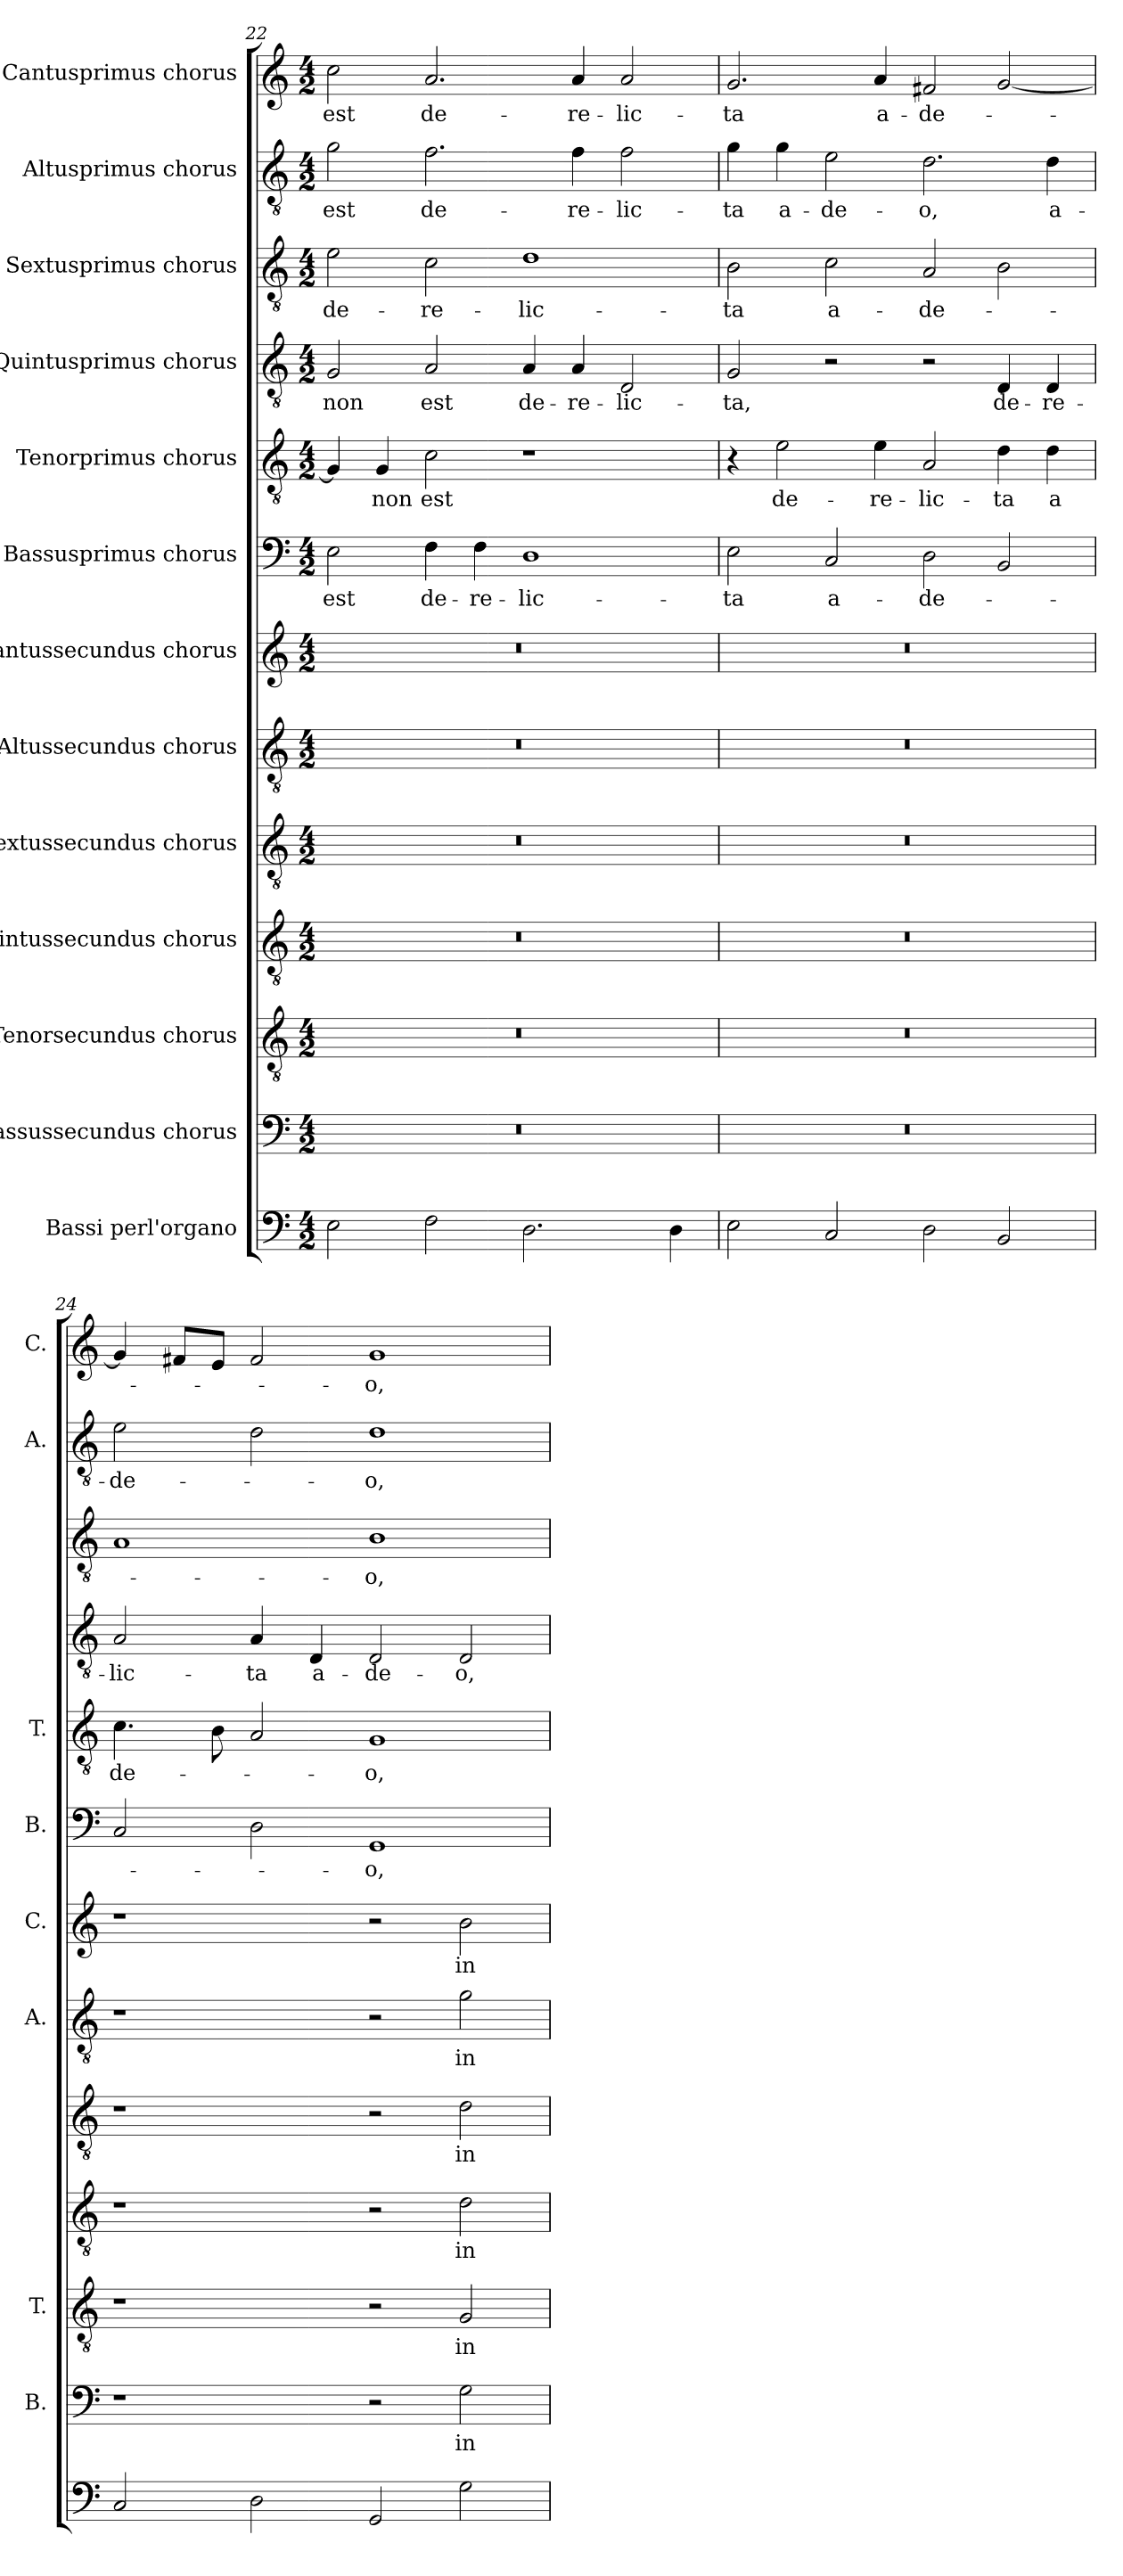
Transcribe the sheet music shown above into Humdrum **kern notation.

**kern	**kern	**text	**kern	**text	**kern	**text	**kern	**text	**kern	**text	**kern	**text	**kern	**text	**kern	**text	**kern	**text	**kern	**text	**kern	**text	**kern	**text
*part13	*part12	*part12	*part11	*part11	*part10	*part10	*part9	*part9	*part8	*part8	*part7	*part7	*part6	*part6	*part5	*part5	*part4	*part4	*part3	*part3	*part2	*part2	*part1	*part1
*staff13	*staff12	*staff12	*staff11	*staff11	*staff10	*staff10	*staff9	*staff9	*staff8	*staff8	*staff7	*staff7	*staff6	*staff6	*staff5	*staff5	*staff4	*staff4	*staff3	*staff3	*staff2	*staff2	*staff1	*staff1
*I"Bassi perl'organo	*I"Bassussecundus chorus	*	*I"Tenorsecundus chorus	*	*I"Quintussecundus chorus	*	*I"Sextussecundus chorus	*	*I"Altussecundus chorus	*	*I"Cantussecundus chorus	*	*I"Bassusprimus chorus	*	*I"Tenorprimus chorus	*	*I"Quintusprimus chorus	*	*I"Sextusprimus chorus	*	*I"Altusprimus chorus	*	*I"Cantusprimus chorus	*
*	*I'B.	*	*I'T.	*	*	*	*	*	*I'A.	*	*I'C.	*	*I'B.	*	*I'T.	*	*	*	*	*	*I'A.	*	*I'C.	*
*clefF4	*clefF4	*	*clefGv2	*	*clefGv2	*	*clefGv2	*	*clefGv2	*	*clefG2	*	*clefF4	*	*clefGv2	*	*clefGv2	*	*clefGv2	*	*clefGv2	*	*clefG2	*
*	*	*	*ITrd7c12	*	*ITrd7c12	*	*ITrd7c12	*	*ITrd7c12	*	*	*	*	*	*ITrd7c12	*	*ITrd7c12	*	*ITrd7c12	*	*ITrd7c12	*	*	*
*k[]	*k[]	*	*k[]	*	*k[]	*	*k[]	*	*k[]	*	*k[]	*	*k[]	*	*k[]	*	*k[]	*	*k[]	*	*k[]	*	*k[]	*
*C:	*C:	*	*C:	*	*C:	*	*C:	*	*C:	*	*C:	*	*C:	*	*C:	*	*C:	*	*C:	*	*C:	*	*C:	*
*M4/2	*M4/2	*	*M4/2	*	*M4/2	*	*M4/2	*	*M4/2	*	*M4/2	*	*M4/2	*	*M4/2	*	*M4/2	*	*M4/2	*	*M4/2	*	*M4/2	*
=22	=22	=22	=22	=22	=22	=22	=22	=22	=22	=22	=22	=22	=22	=22	=22	=22	=22	=22	=22	=22	=22	=22	=22	=22
!	!LO:N:vis=1	!	!LO:N:vis=1	!	!LO:N:vis=1	!	!LO:N:vis=1	!	!LO:N:vis=1	!	!LO:N:vis=1	!	!	!LO:LY:b	!	!	!	!LO:LY:b	!	!LO:LY:b	!	!LO:LY:b	!	!LO:LY:b
2E\	0r	.	0r	.	0r	.	0r	.	0r	.	0r	.	2E\	est	4GG/]	.	2GG/	non	2E\	de-	2G\	est	2cc\	est
!	!	!	!	!	!	!	!	!	!	!	!	!	!	!	!	!LO:LY:b	!	!	!	!	!	!	!	!
.	.	.	.	.	.	.	.	.	.	.	.	.	.	.	4GG/	non	.	.	.	.	.	.	.	.
!	!	!	!	!	!	!	!	!	!	!	!	!	!	!LO:LY:b	!	!LO:LY:b	!	!LO:LY:b	!	!LO:LY:b	!	!LO:LY:b	!	!LO:LY:b
2F\	.	.	.	.	.	.	.	.	.	.	.	.	4F\	de-	2C\	est	2AA/	est	2C\	-re-	2.F\	de-	2.a/	de-
!	!	!	!	!	!	!	!	!	!	!	!	!	!	!LO:LY:b	!	!	!	!	!	!	!	!	!	!
.	.	.	.	.	.	.	.	.	.	.	.	.	4F\	-re-	.	.	.	.	.	.	.	.	.	.
!	!	!	!	!	!	!	!	!	!	!	!	!	!	!LO:LY:b	!	!	!	!LO:LY:b	!	!LO:LY:b	!	!	!	!
2.D\	.	.	.	.	.	.	.	.	.	.	.	.	1D	-lic-	1r	.	4AA/	de-	1D	-lic-	.	.	.	.
!	!	!	!	!	!	!	!	!	!	!	!	!	!	!	!	!	!	!LO:LY:b	!	!	!	!LO:LY:b	!	!LO:LY:b
.	.	.	.	.	.	.	.	.	.	.	.	.	.	.	.	.	4AA/	-re-	.	.	4F\	-re-	4a/	-re-
!	!	!	!	!	!	!	!	!	!	!	!	!	!	!	!	!	!	!LO:LY:b	!	!	!	!LO:LY:b	!	!LO:LY:b
.	.	.	.	.	.	.	.	.	.	.	.	.	.	.	.	.	2DD/	-lic-	.	.	2F\	-lic-	2a/	-lic-
4D\	.	.	.	.	.	.	.	.	.	.	.	.	.	.	.	.	.	.	.	.	.	.	.	.
=23	=23	=23	=23	=23	=23	=23	=23	=23	=23	=23	=23	=23	=23	=23	=23	=23	=23	=23	=23	=23	=23	=23	=23	=23
!	!LO:N:vis=1	!	!LO:N:vis=1	!	!LO:N:vis=1	!	!LO:N:vis=1	!	!LO:N:vis=1	!	!LO:N:vis=1	!	!	!LO:LY:b	!	!	!	!LO:LY:b	!	!LO:LY:b	!	!LO:LY:b	!	!LO:LY:b
2E\	0r	.	0r	.	0r	.	0r	.	0r	.	0r	.	2E\	-ta	4r	.	2GG/	-ta,	2BB\	-ta	4G\	-ta	2.g/	-ta
!	!	!	!	!	!	!	!	!	!	!	!	!	!	!	!	!LO:LY:b	!	!	!	!	!	!LO:LY:b	!	!
.	.	.	.	.	.	.	.	.	.	.	.	.	.	.	2E\	de-	.	.	.	.	4G\	a-	.	.
!	!	!	!	!	!	!	!	!	!	!	!	!	!	!LO:LY:b	!	!	!	!	!	!LO:LY:b	!	!LO:LY:b	!	!
2C/	.	.	.	.	.	.	.	.	.	.	.	.	2C/	a-	.	.	2r	.	2C\	a-	2E\	-de-	.	.
!	!	!	!	!	!	!	!	!	!	!	!	!	!	!	!	!LO:LY:b	!	!	!	!	!	!	!	!LO:LY:b
.	.	.	.	.	.	.	.	.	.	.	.	.	.	.	4E\	-re-	.	.	.	.	.	.	4a/	a-
!	!	!	!	!	!	!	!	!	!	!	!	!	!	!LO:LY:b	!	!LO:LY:b	!	!	!	!LO:LY:b	!	!LO:LY:b	!	!LO:LY:b
2D\	.	.	.	.	.	.	.	.	.	.	.	.	2D\	-de-	2AA/	-lic-	2r	.	2AA/	-de-	2.D\	-o,	2f#X/	-de-
!	!	!	!	!	!	!	!	!	!	!	!	!	!	!	!	!LO:LY:b	!	!LO:LY:b	!	!	!	!	!	!
2BB/	.	.	.	.	.	.	.	.	.	.	.	.	2BB/	.	4D\	-ta	4DD/	de-	2BB\	.	.	.	[<2g/	.
!	!	!	!	!	!	!	!	!	!	!	!	!	!	!	!	!LO:LY:b	!	!LO:LY:b	!	!	!	!LO:LY:b	!	!
.	.	.	.	.	.	.	.	.	.	.	.	.	.	.	4D\	a	4DD/	-re-	.	.	4D\	a-	.	.
=24	=24	=24	=24	=24	=24	=24	=24	=24	=24	=24	=24	=24	=24	=24	=24	=24	=24	=24	=24	=24	=24	=24	=24	=24
!	!	!	!	!	!	!	!	!	!	!	!	!	!	!	!	!LO:LY:b	!	!LO:LY:b	!	!	!	!LO:LY:b	!	!
2C/	1r	.	1r	.	1r	.	1r	.	1r	.	1r	.	2C/	.	4.C\	de-	2AA/	-lic-	1AA	.	2E\	-de-	4g/]	.
.	.	.	.	.	.	.	.	.	.	.	.	.	.	.	.	.	.	.	.	.	.	.	8f#X/L	.
.	.	.	.	.	.	.	.	.	.	.	.	.	.	.	8BB\	.	.	.	.	.	.	.	8e/J	.
!	!	!	!	!	!	!	!	!	!	!	!	!	!	!	!	!	!	!LO:LY:b	!	!	!	!	!	!
2D\	.	.	.	.	.	.	.	.	.	.	.	.	2D\	.	2AA/	.	4AA/	-ta	.	.	2D\	.	2f#/	.
!	!	!	!	!	!	!	!	!	!	!	!	!	!	!	!	!	!	!LO:LY:b	!	!	!	!	!	!
.	.	.	.	.	.	.	.	.	.	.	.	.	.	.	.	.	4DD/	a-	.	.	.	.	.	.
!	!	!	!	!	!	!	!	!	!	!	!	!	!	!LO:LY:b	!	!LO:LY:b	!	!LO:LY:b	!	!LO:LY:b	!	!LO:LY:b	!	!LO:LY:b
2GG/	2r	.	2r	.	2r	.	2r	.	2r	.	2r	.	1GG	-o,	1GG	-o,	2DD/	-de-	1BB	-o,	1D	-o,	1g	-o,
!	!	!LO:LY:b	!	!LO:LY:b	!	!LO:LY:b	!	!LO:LY:b	!	!LO:LY:b	!	!LO:LY:b	!	!	!	!	!	!LO:LY:b	!	!	!	!	!	!
2G\	2G\	in	2GG/	in	2D\	in	2D\	in	2G\	in	2b\	in	.	.	.	.	2DD/	-o,	.	.	.	.	.	.
=	=	=	=	=	=	=	=	=	=	=	=	=	=	=	=	=	=	=	=	=	=	=	=	=
*-	*-	*-	*-	*-	*-	*-	*-	*-	*-	*-	*-	*-	*-	*-	*-	*-	*-	*-	*-	*-	*-	*-	*-	*-
